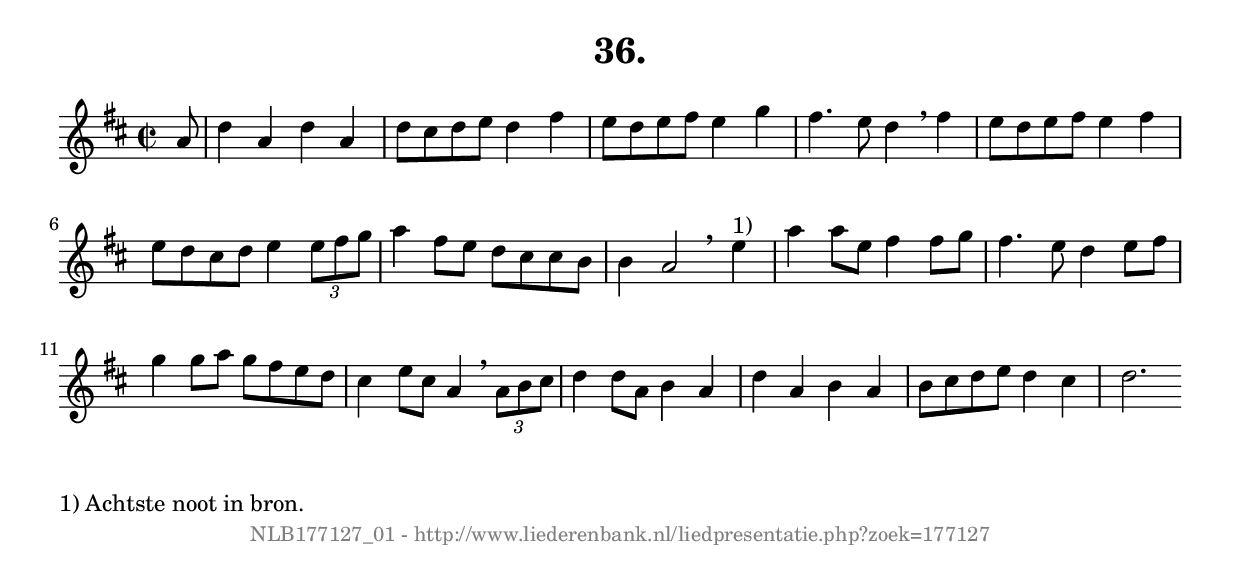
%
% produced by wce2krn 1.64 (7 June 2014)
%
\version"2.16"
#(append! paper-alist '(("long" . (cons (* 210 mm) (* 2000 mm)))))
#(set-default-paper-size "long")
sb = {\breathe}
mBreak = {\breathe }
bBreak = {\breathe }
x = {\once\override NoteHead #'style = #'cross }
gl=\glissando
itime={\override Staff.TimeSignature #'stencil = ##f }
ficta = {\once\set suggestAccidentals = ##t}
fine = {\once\override Score.RehearsalMark #'self-alignment-X = #1 \mark \markup {\italic{Fine}}}
dc = {\once\override Score.RehearsalMark #'self-alignment-X = #1 \mark \markup {\italic{D.C.}}}
dcf = {\once\override Score.RehearsalMark #'self-alignment-X = #1 \mark \markup {\italic{D.C. al Fine}}}
dcc = {\once\override Score.RehearsalMark #'self-alignment-X = #1 \mark \markup {\italic{D.C. al Coda}}}
ds = {\once\override Score.RehearsalMark #'self-alignment-X = #1 \mark \markup {\italic{D.S.}}}
dsf = {\once\override Score.RehearsalMark #'self-alignment-X = #1 \mark \markup {\italic{D.S. al Fine}}}
dsc = {\once\override Score.RehearsalMark #'self-alignment-X = #1 \mark \markup {\italic{D.S. al Coda}}}
pv = {\set Score.repeatCommands = #'((volta "1"))}
sv = {\set Score.repeatCommands = #'((volta "2"))}
tv = {\set Score.repeatCommands = #'((volta "3"))}
qv = {\set Score.repeatCommands = #'((volta "4"))}
xv = {\set Score.repeatCommands = #'((volta #f))}
\header{ tagline = ""
title = "36."
}
\score {{
\key d \major
\relative g'
{
\set melismaBusyProperties = #'()
\partial 32*4
\time 2/2
\tempo 4=120
\override Score.MetronomeMark #'transparent = ##t
\override Score.RehearsalMark #'break-visibility = #(vector #t #t #f)
a8 d4 a d a d8 cis d e d4 fis e8 d e fis e4 g fis4. e8 d4 \mBreak
fis4 e8 d e fis e4 fis e8 d cis d e4 \times 2/3 { e8 fis g } a4 fis8 e d cis cis b b4 a2 \bar ":|:" \bBreak
e'4^"1)" a4 a8 e fis4 fis8 g fis4. e8 d4 e8 fis g4 g8 a g fis e d cis4 e8 cis a4 \mBreak
\times 2/3 { a8 b cis } d4 d8 a b4 a d a b a b8 cis d e d4 cis d2. \bar ":|"
 }}
 \midi { }
 \layout {
            indent = 0.0\cm
}
}
\markup { \wordwrap-string #" 
1) Achtste noot in  bron.
"}
\markup { \vspace #0 } \markup { \with-color #grey \fill-line { \center-column { \smaller "NLB177127_01 - http://www.liederenbank.nl/liedpresentatie.php?zoek=177127" } } }
